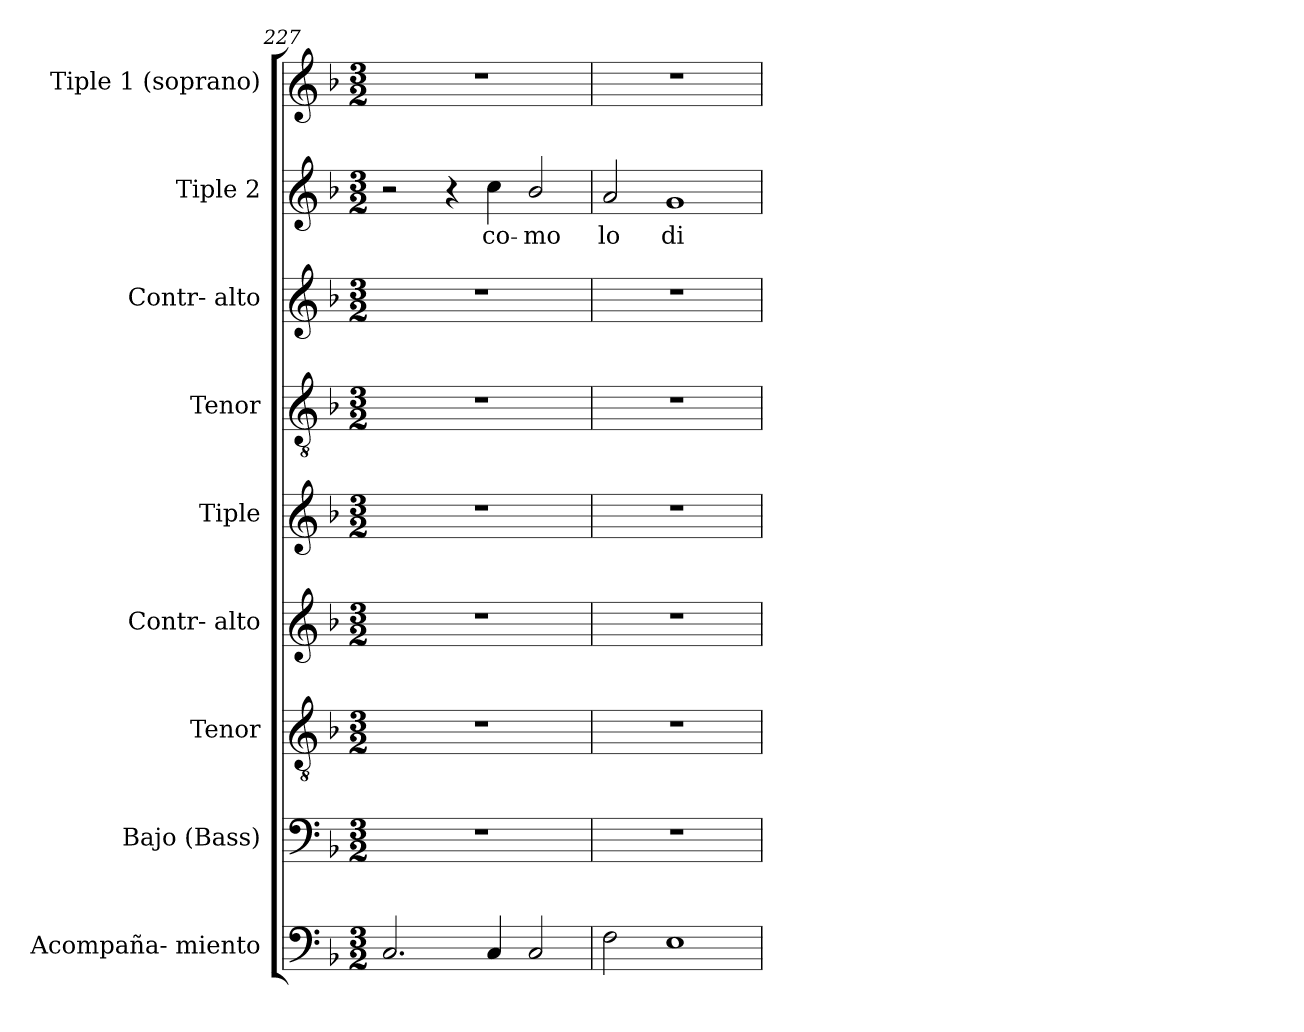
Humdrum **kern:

**kern	**kern	**kern	**kern	**kern	**kern	**kern	**kern	**text	**kern
*part9	*part8	*part7	*part6	*part5	*part4	*part3	*part2	*part2	*part1
*staff9	*staff8	*staff7	*staff6	*staff5	*staff4	*staff3	*staff2	*staff2	*staff1
*I"Acompaña- miento	*I"Bajo (Bass)	*I"Tenor	*I"Contr- alto	*I"Tiple	*I"Tenor	*I"Contr- alto	*I"Tiple 2	*	*I"Tiple 1 (soprano)
*	*I'B.	*I'T.	*I'A.	*	*I'T.	*I'A.	*	*	*I'S.
!!LO:LB:g=z
*clefF4	*clefF4	*clefGv2	*clefG2	*clefG2	*clefGv2	*clefG2	*clefG2	*	*clefG2
*	*	*ITrd7c12	*	*	*ITrd7c12	*	*	*	*
*k[b-]	*k[b-]	*k[b-]	*k[b-]	*k[b-]	*k[b-]	*k[b-]	*k[b-]	*	*k[b-]
*F:	*F:	*F:	*F:	*F:	*F:	*F:	*F:	*	*F:
*M3/2	*M3/2	*M3/2	*M3/2	*M3/2	*M3/2	*M3/2	*M3/2	*	*M3/2
=227	=227	=227	=227	=227	=227	=227	=227	=227	=227
!	!LO:N:vis=1	!LO:N:vis=1	!LO:N:vis=1	!LO:N:vis=1	!LO:N:vis=1	!LO:N:vis=1	!	!	!LO:N:vis=1
2.Ci/	1.r	1.r	1.r	1.r	1.r	1.r	2r	.	1.r
.	.	.	.	.	.	.	4r	.	.
!	!	!	!	!	!	!	!	!LO:LY:b:color=#000000	!
4Ci/	.	.	.	.	.	.	4cci\	co-	.
!	!	!	!	!	!	!	!	!LO:LY:b:color=#000000	!
2Ci/	.	.	.	.	.	.	2b-i/	-mo	.
=228	=228	=228	=228	=228	=228	=228	=228	=228	=228
!	!LO:N:vis=1	!LO:N:vis=1	!LO:N:vis=1	!LO:N:vis=1	!LO:N:vis=1	!LO:N:vis=1	!	!	!
!	!	!	!	!	!	!	!	!LO:LY:b:color=#000000	!LO:N:vis=1
2Fi\	1.r	1.r	1.r	1.r	1.r	1.r	2ai/	lo	1.r
!	!	!	!	!	!	!	!	!LO:LY:b:color=#000000	!
1Ei	.	.	.	.	.	.	1gi	di-	.
=	=	=	=	=	=	=	=	=	=
*-	*-	*-	*-	*-	*-	*-	*-	*-	*-
